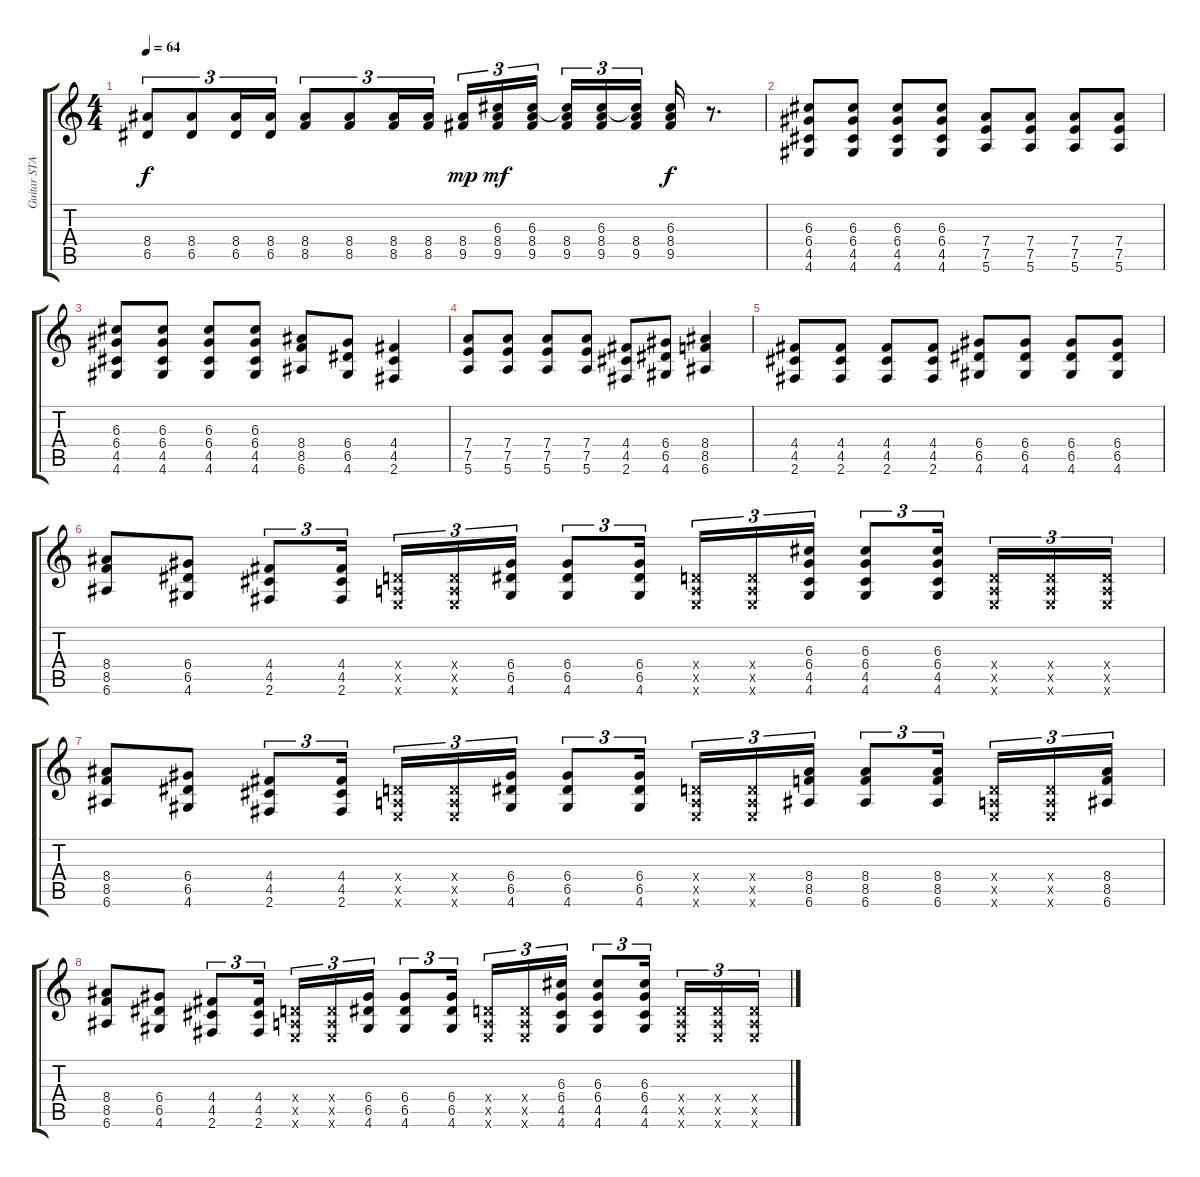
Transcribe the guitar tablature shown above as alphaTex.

\track ("Guitar STANDARD TWO" "Guitar STA") {instrument overdrivenguitar}
\staff {score tabs}
\tuning (E4 B3 G3 D3 A2 E2) {hide}
\ts (4 4)
\tempo 64
\clef g2
\ks c
(8.4 6.5).8{tu (3 2) dy f} (8.4 6.5).8{tu (3 2)} (8.4 6.5).16{tu (3 2)} (8.4 6.5).16{tu (3 2)} (8.4 8.5).8{tu (3 2)} (8.4 8.5).8{tu (3 2)} (8.4 8.5).16{tu (3 2)} (8.4 8.5).16{tu (3 2)} (8.4 9.5).16{tu (3 2) dy mp} (6.3 8.4 9.5).16{tu (3 2) dy mf} (6.3 8.4 9.5).16{tu (3 2)} (6.3{t} 8.4 9.5).16{tu (3 2)} (6.3 8.4 9.5).16{tu (3 2)} (6.3{t} 8.4 9.5).16{tu (3 2)} (6.3 8.4 9.5).16{dy f} r.8{d} |
(6.3 6.4 4.5 4.6).8{instrument overdrivenguitar} (6.3 6.4 4.5 4.6).8 (6.3 6.4 4.5 4.6).8 (6.3 6.4 4.5 4.6).8 (7.4 7.5 5.6).8 (7.4 7.5 5.6).8 (7.4 7.5 5.6).8 (7.4 7.5 5.6).8 |
(6.3 6.4 4.5 4.6).8 (6.3 6.4 4.5 4.6).8 (6.3 6.4 4.5 4.6).8 (6.3 6.4 4.5 4.6).8 (8.4 8.5 6.6).8 (6.4 6.5 4.6).8 (4.4 4.5 2.6).4 |
(7.4 7.5 5.6).8 (7.4 7.5 5.6).8 (7.4 7.5 5.6).8 (7.4 7.5 5.6).8 (4.4 4.5 2.6).8 (6.4 6.5 4.6).8 (8.4 8.5 6.6).4 |
(4.4 4.5 2.6).8 (4.4 4.5 2.6).8 (4.4 4.5 2.6).8 (4.4 4.5 2.6).8 (6.4 6.5 4.6).8 (6.4 6.5 4.6).8 (6.4 6.5 4.6).8 (6.4 6.5 4.6).8 |
(8.4 8.5 6.6).8 (6.4 6.5 4.6).8 (4.4 4.5 2.6).8{tu (3 2)} (4.4 4.5 2.6).16{tu (3 2)} (0.4{x} 0.5{x} 0.6{x}).16{tu (3 2)} (0.4{x} 0.5{x} 0.6{x}).16{tu (3 2)} (6.4 6.5 4.6).16{tu (3 2)} (6.4 6.5 4.6).8{tu (3 2)} (6.4 6.5 4.6).16{tu (3 2)} (0.4{x} 0.5{x} 0.6{x}).16{tu (3 2)} (0.4{x} 0.5{x} 0.6{x}).16{tu (3 2)} (6.3 6.4 4.5 4.6).16{tu (3 2)} (6.3 6.4 4.5 4.6).8{tu (3 2)} (6.3 6.4 4.5 4.6).16{tu (3 2)} (0.4{x} 0.5{x} 0.6{x}).16{tu (3 2)} (0.4{x} 0.5{x} 0.6{x}).16{tu (3 2)} (0.4{x} 0.5{x} 0.6{x}).16{tu (3 2)} |
(8.4 8.5 6.6).8 (6.4 6.5 4.6).8 (4.4 4.5 2.6).8{tu (3 2)} (4.4 4.5 2.6).16{tu (3 2)} (0.4{x} 0.5{x} 0.6{x}).16{tu (3 2)} (0.4{x} 0.5{x} 0.6{x}).16{tu (3 2)} (6.4 6.5 4.6).16{tu (3 2)} (6.4 6.5 4.6).8{tu (3 2)} (6.4 6.5 4.6).16{tu (3 2)} (0.4{x} 0.5{x} 0.6{x}).16{tu (3 2)} (0.4{x} 0.5{x} 0.6{x}).16{tu (3 2)} (8.4 8.5 6.6).16{tu (3 2)} (8.4 8.5 6.6).8{tu (3 2)} (8.4 8.5 6.6).16{tu (3 2)} (0.4{x} 0.5{x} 0.6{x}).16{tu (3 2)} (0.4{x} 0.5{x} 0.6{x}).16{tu (3 2)} (8.4 8.5 6.6).16{tu (3 2)} |
(8.4 8.5 6.6).8 (6.4 6.5 4.6).8 (4.4 4.5 2.6).8{tu (3 2)} (4.4 4.5 2.6).16{tu (3 2)} (0.4{x} 0.5{x} 0.6{x}).16{tu (3 2)} (0.4{x} 0.5{x} 0.6{x}).16{tu (3 2)} (6.4 6.5 4.6).16{tu (3 2)} (6.4 6.5 4.6).8{tu (3 2)} (6.4 6.5 4.6).16{tu (3 2)} (0.4{x} 0.5{x} 0.6{x}).16{tu (3 2)} (0.4{x} 0.5{x} 0.6{x}).16{tu (3 2)} (6.3 6.4 4.5 4.6).16{tu (3 2)} (6.3 6.4 4.5 4.6).8{tu (3 2)} (6.3 6.4 4.5 4.6).16{tu (3 2)} (0.4{x} 0.5{x} 0.6{x}).16{tu (3 2)} (0.4{x} 0.5{x} 0.6{x}).16{tu (3 2)} (0.4{x} 0.5{x} 0.6{x}).16{tu (3 2)}
